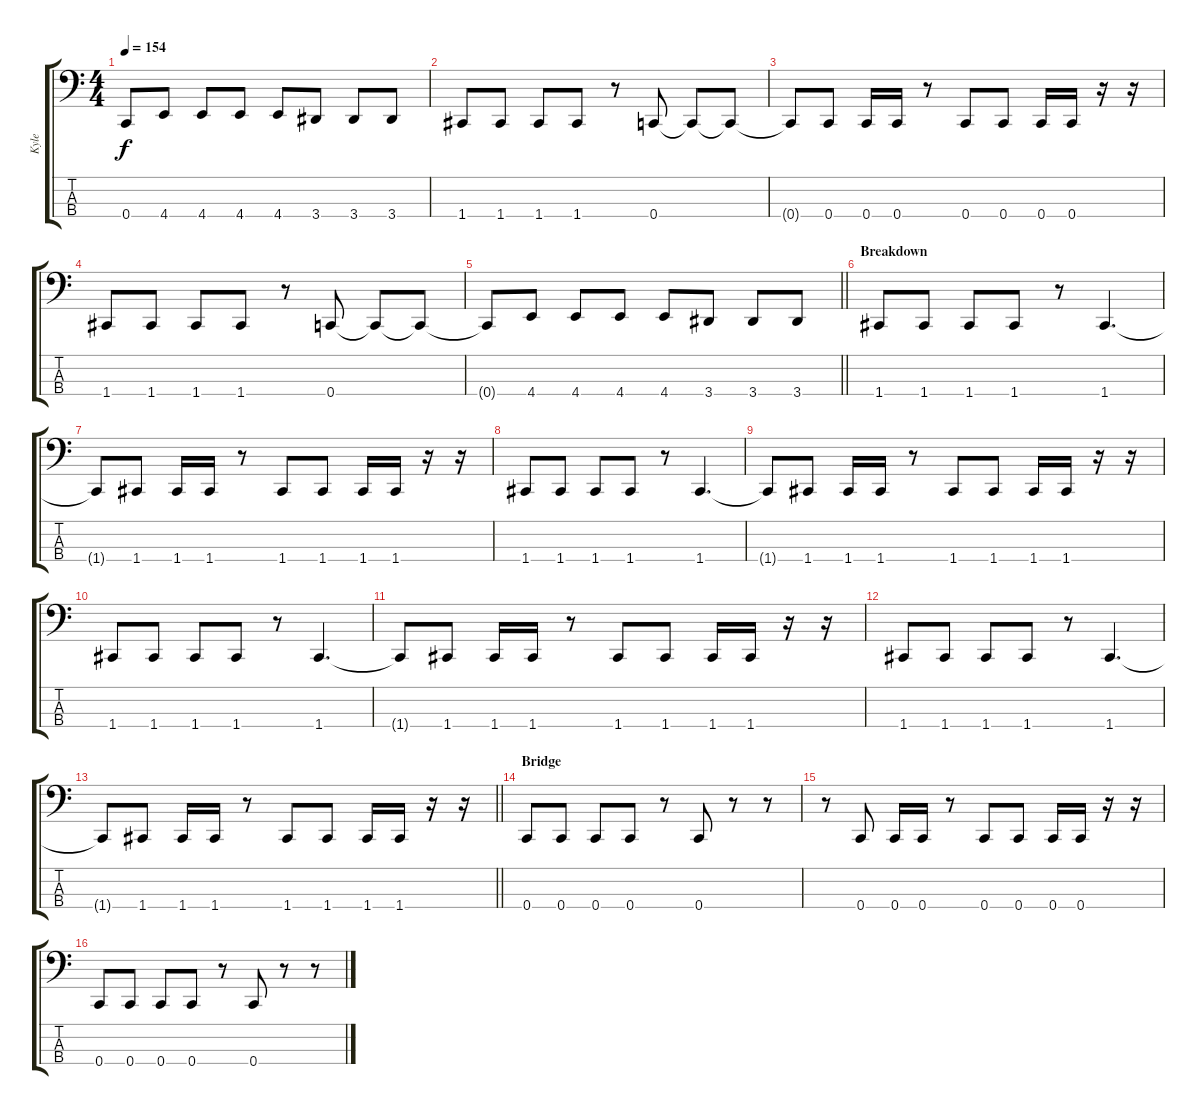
\track ("Kyle" "Kyle") {instrument electricbasspick}
\staff {score tabs}
\tuning (F2 C2 G1 C1) {hide}
\ts (4 4)
\tempo 154
\clef f4
\ks c
0.4{t}.8{dy f} 4.4.8 4.4.8 4.4.8 4.4.8 3.4.8 3.4.8 3.4.8 |
1.4.8 1.4.8 1.4.8 1.4.8 r.8 0.4.8 0.4{t}.8 0.4{t}.8 |
0.4{t}.8 0.4.8 0.4.16 0.4.16 r.8 0.4.8 0.4.8 0.4.16 0.4.16 r.16 r.16 |
1.4.8 1.4.8 1.4.8 1.4.8 r.8 0.4.8 0.4{t}.8 0.4{t}.8 |
\barLineRight lightlight
0.4{t}.8 4.4.8 4.4.8 4.4.8 4.4.8 3.4.8 3.4.8 3.4.8 |
\section ("" "Breakdown")
1.4.8 1.4.8 1.4.8 1.4.8 r.8 1.4.4{d} |
1.4{t}.8 1.4.8 1.4.16 1.4.16 r.8 1.4.8 1.4.8 1.4.16 1.4.16 r.16 r.16 |
1.4.8 1.4.8 1.4.8 1.4.8 r.8 1.4.4{d} |
1.4{t}.8 1.4.8 1.4.16 1.4.16 r.8 1.4.8 1.4.8 1.4.16 1.4.16 r.16 r.16 |
1.4.8 1.4.8 1.4.8 1.4.8 r.8 1.4.4{d} |
1.4{t}.8 1.4.8 1.4.16 1.4.16 r.8 1.4.8 1.4.8 1.4.16 1.4.16 r.16 r.16 |
1.4.8 1.4.8 1.4.8 1.4.8 r.8 1.4.4{d} |
\barLineRight lightlight
1.4{t}.8 1.4.8 1.4.16 1.4.16 r.8 1.4.8 1.4.8 1.4.16 1.4.16 r.16 r.16 |
\section ("" "Bridge")
0.4.8 0.4.8 0.4.8 0.4.8 r.8 0.4.8 r.8 r.8 |
r.8 0.4.8 0.4.16 0.4.16 r.8 0.4.8 0.4.8 0.4.16 0.4.16 r.16 r.16 |
0.4.8 0.4.8 0.4.8 0.4.8 r.8 0.4.8 r.8 r.8
